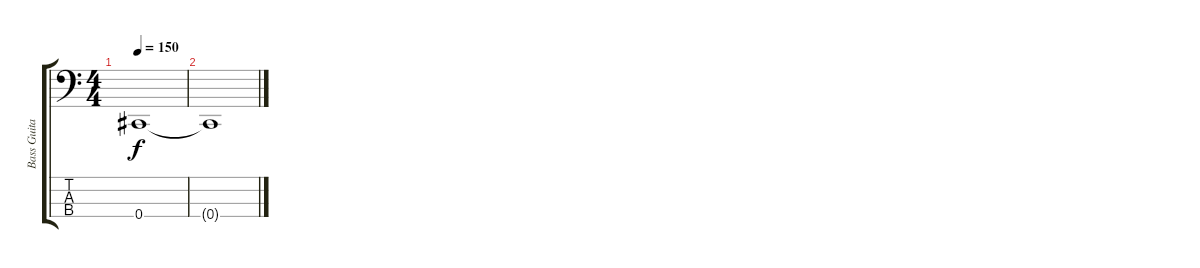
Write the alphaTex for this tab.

\track ("Bass Guitar" "Bass Guita") {instrument electricbassfinger}
\staff {score tabs}
\tuning (Gb2 Db2 Ab1 Db1) {hide}
\ts (4 4)
\tempo 150
\clef f4
\ks c
0.4.1{dy f} |
0.4{t}.1
